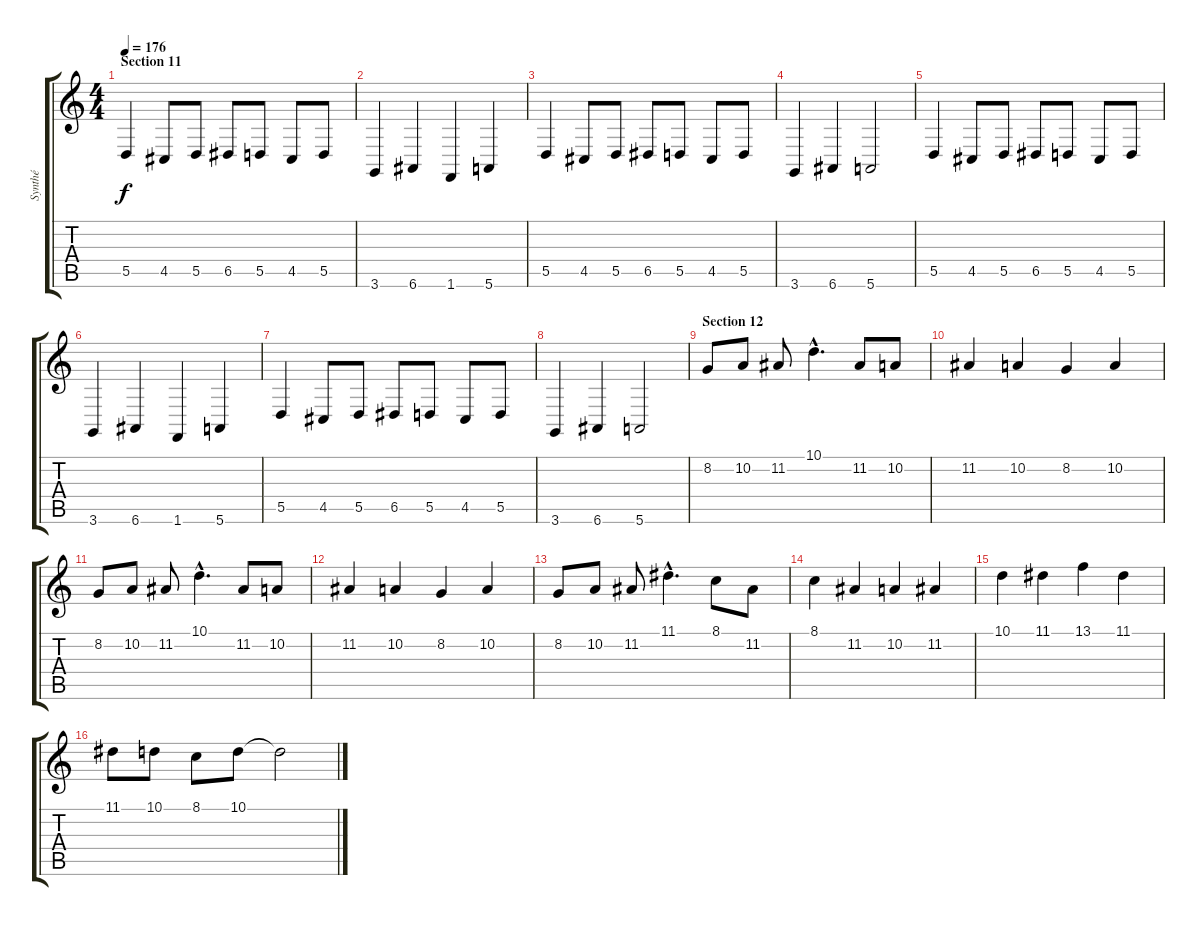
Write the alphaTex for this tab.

\track ("Synthé" "Synthé") {instrument churchorgan}
\staff {score tabs}
\tuning (E4 B3 G3 D3 A2 E2) {hide}
\ts (4 4)
\section ("" "Section 11")
\tempo 176
\clef g2
\ks c
5.5.4{dy f} 4.5.8 5.5.8 6.5.8 5.5.8 4.5.8 5.5.8 |
3.6.4 6.6.4 1.6.4 5.6.4 |
5.5.4 4.5.8 5.5.8 6.5.8 5.5.8 4.5.8 5.5.8 |
3.6.4 6.6.4 5.6.2 |
5.5.4 4.5.8 5.5.8 6.5.8 5.5.8 4.5.8 5.5.8 |
3.6.4 6.6.4 1.6.4 5.6.4 |
5.5.4 4.5.8 5.5.8 6.5.8 5.5.8 4.5.8 5.5.8 |
3.6.4 6.6.4 5.6.2 |
\section ("" "Section 12")
8.2.8 10.2.8 11.2.8 10.1{hac}.4{d} 11.2.8 10.2.8 |
11.2.4 10.2.4 8.2.4 10.2.4 |
8.2.8 10.2.8 11.2.8 10.1{hac}.4{d} 11.2.8 10.2.8 |
11.2.4 10.2.4 8.2.4 10.2.4 |
8.2.8 10.2.8 11.2.8 11.1{hac}.4{d} 8.1.8 11.2.8 |
8.1.4 11.2.4 10.2.4 11.2.4 |
10.1.4 11.1.4 13.1.4 11.1.4 |
11.1.8 10.1.8 8.1.8 10.1.8 10.1{t}.2
